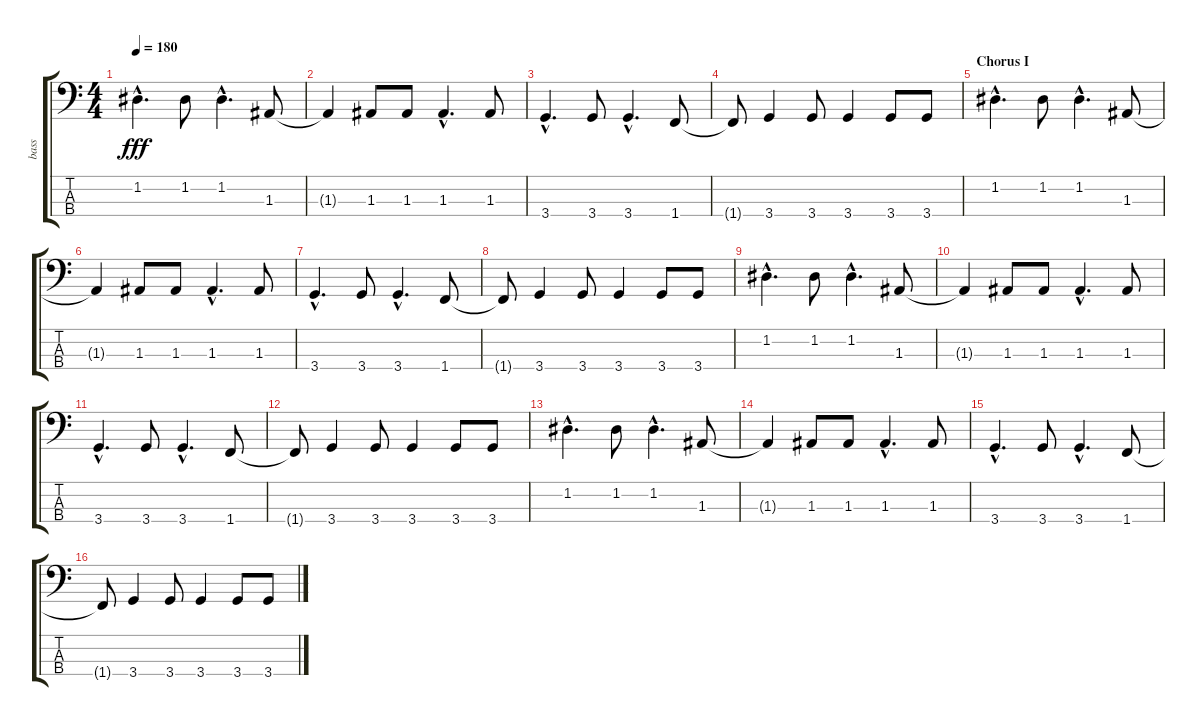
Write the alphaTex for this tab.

\track ("bass" "bass") {instrument electricbasspick}
\staff {score tabs}
\tuning (G2 D2 A1 E1) {hide}
\ts (4 4)
\tempo 180
\clef f4
\ks c
1.2{hac}.4{d dy fff} 1.2.8 1.2{hac}.4{d} 1.3.8 |
1.3{t}.4 1.3.8 1.3.8 1.3{hac}.4{d} 1.3.8 |
3.4{hac}.4{d} 3.4.8 3.4{hac}.4{d} 1.4.8 |
1.4{t}.8 3.4.4 3.4.8 3.4.4 3.4.8 3.4.8 |
\section ("" "Chorus I")
1.2{hac}.4{d} 1.2.8 1.2{hac}.4{d} 1.3.8 |
1.3{t}.4 1.3.8 1.3.8 1.3{hac}.4{d} 1.3.8 |
3.4{hac}.4{d} 3.4.8 3.4{hac}.4{d} 1.4.8 |
1.4{t}.8 3.4.4 3.4.8 3.4.4 3.4.8 3.4.8 |
1.2{hac}.4{d} 1.2.8 1.2{hac}.4{d} 1.3.8 |
1.3{t}.4 1.3.8 1.3.8 1.3{hac}.4{d} 1.3.8 |
3.4{hac}.4{d} 3.4.8 3.4{hac}.4{d} 1.4.8 |
1.4{t}.8 3.4.4 3.4.8 3.4.4 3.4.8 3.4.8 |
1.2{hac}.4{d} 1.2.8 1.2{hac}.4{d} 1.3.8 |
1.3{t}.4 1.3.8 1.3.8 1.3{hac}.4{d} 1.3.8 |
3.4{hac}.4{d} 3.4.8 3.4{hac}.4{d} 1.4.8 |
1.4{t}.8 3.4.4 3.4.8 3.4.4 3.4.8 3.4.8
